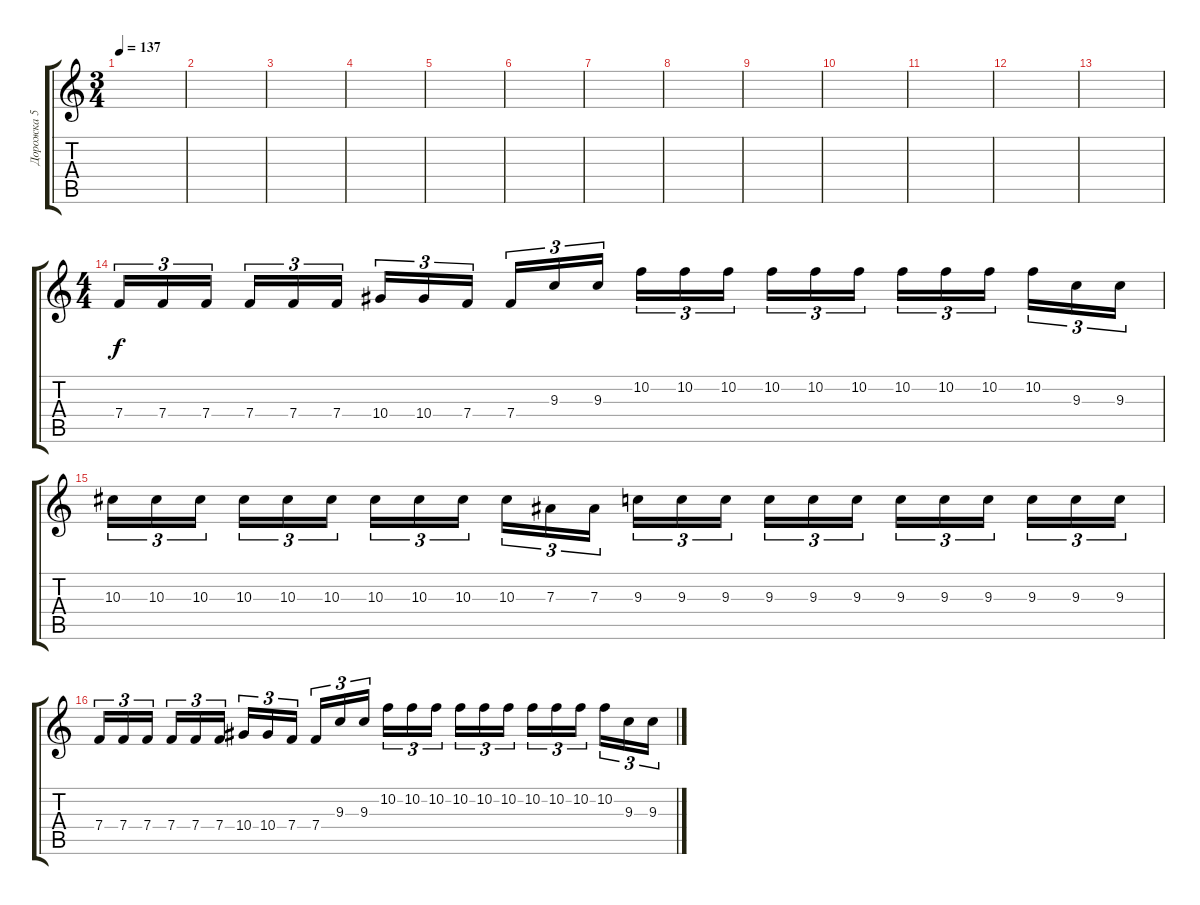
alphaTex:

\track ("Дорожка 5" "Дорожка 5") {instrument overdrivenguitar}
\staff {score tabs}
\tuning (C4 G3 Eb3 Bb2 F2 C2) {hide}
\ts (3 4)
\tempo 137
\clef g2
\ks c
|
|
|
|
|
|
|
|
|
|
|
|
|
\ts (4 4)
7.4.16{tu (3 2)} 7.4.16{tu (3 2)} 7.4.16{tu (3 2) beam splitsecondary} 7.4.16{tu (3 2)} 7.4.16{tu (3 2)} 7.4.16{tu (3 2)} 10.4.16{tu (3 2)} 10.4.16{tu (3 2)} 7.4.16{tu (3 2) beam splitsecondary} 7.4.16{tu (3 2)} 9.3.16{tu (3 2)} 9.3.16{tu (3 2)} 10.2.16{tu (3 2)} 10.2.16{tu (3 2)} 10.2.16{tu (3 2) beam splitsecondary} 10.2.16{tu (3 2)} 10.2.16{tu (3 2)} 10.2.16{tu (3 2)} 10.2.16{tu (3 2)} 10.2.16{tu (3 2)} 10.2.16{tu (3 2) beam splitsecondary} 10.2.16{tu (3 2)} 9.3.16{tu (3 2)} 9.3.16{tu (3 2)} |
10.3.16{tu (3 2)} 10.3.16{tu (3 2)} 10.3.16{tu (3 2) beam splitsecondary} 10.3.16{tu (3 2)} 10.3.16{tu (3 2)} 10.3.16{tu (3 2)} 10.3.16{tu (3 2)} 10.3.16{tu (3 2)} 10.3.16{tu (3 2) beam splitsecondary} 10.3.16{tu (3 2)} 7.3.16{tu (3 2)} 7.3.16{tu (3 2)} 9.3.16{tu (3 2)} 9.3.16{tu (3 2)} 9.3.16{tu (3 2) beam splitsecondary} 9.3.16{tu (3 2)} 9.3.16{tu (3 2)} 9.3.16{tu (3 2)} 9.3.16{tu (3 2)} 9.3.16{tu (3 2)} 9.3.16{tu (3 2) beam splitsecondary} 9.3.16{tu (3 2)} 9.3.16{tu (3 2)} 9.3.16{tu (3 2)} |
7.4.16{tu (3 2)} 7.4.16{tu (3 2)} 7.4.16{tu (3 2) beam splitsecondary} 7.4.16{tu (3 2)} 7.4.16{tu (3 2)} 7.4.16{tu (3 2)} 10.4.16{tu (3 2)} 10.4.16{tu (3 2)} 7.4.16{tu (3 2) beam splitsecondary} 7.4.16{tu (3 2)} 9.3.16{tu (3 2)} 9.3.16{tu (3 2)} 10.2.16{tu (3 2)} 10.2.16{tu (3 2)} 10.2.16{tu (3 2) beam splitsecondary} 10.2.16{tu (3 2)} 10.2.16{tu (3 2)} 10.2.16{tu (3 2)} 10.2.16{tu (3 2)} 10.2.16{tu (3 2)} 10.2.16{tu (3 2) beam splitsecondary} 10.2.16{tu (3 2)} 9.3.16{tu (3 2)} 9.3.16{tu (3 2)}
